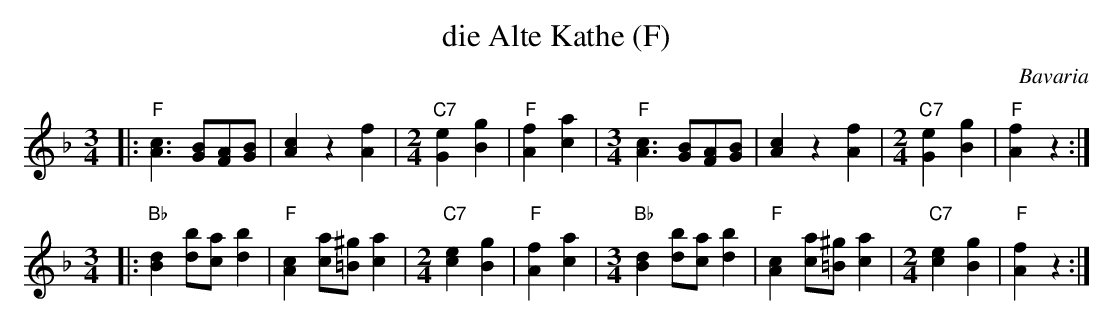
X:1
T:die Alte Kathe (F)
O:Bavaria
M:3/4
K:F
|:      "F"[c3A3] [BG][AF][BG] | [c2A2] z2 [f2A2] |[M:2/4]"C7"[e2G2] [g2B2] | "F"[f2A2] [a2c2] \
|[M:3/4]"F"[c3A3] [BG][AF][BG] | [c2A2] z2 [f2A2] |[M:2/4]"C7"[e2G2] [g2B2] | "F"[f2A2] z2 :|
M:3/4
|:      "Bb"[d2B2] [bd][ac] [b2d2] | "F"[c2A2] [ac][^g=B] [a2c2] |[M:2/4]"C7"[e2c2] [g2B2] | "F"[f2A2] [a2c2] \
|[M:3/4]"Bb"[d2B2] [bd][ac] [b2d2] | "F"[c2A2] [ac][^g=B] [a2c2] |[M:2/4]"C7"[e2c2] [g2B2] | "F"[f2A2] z2 :|
